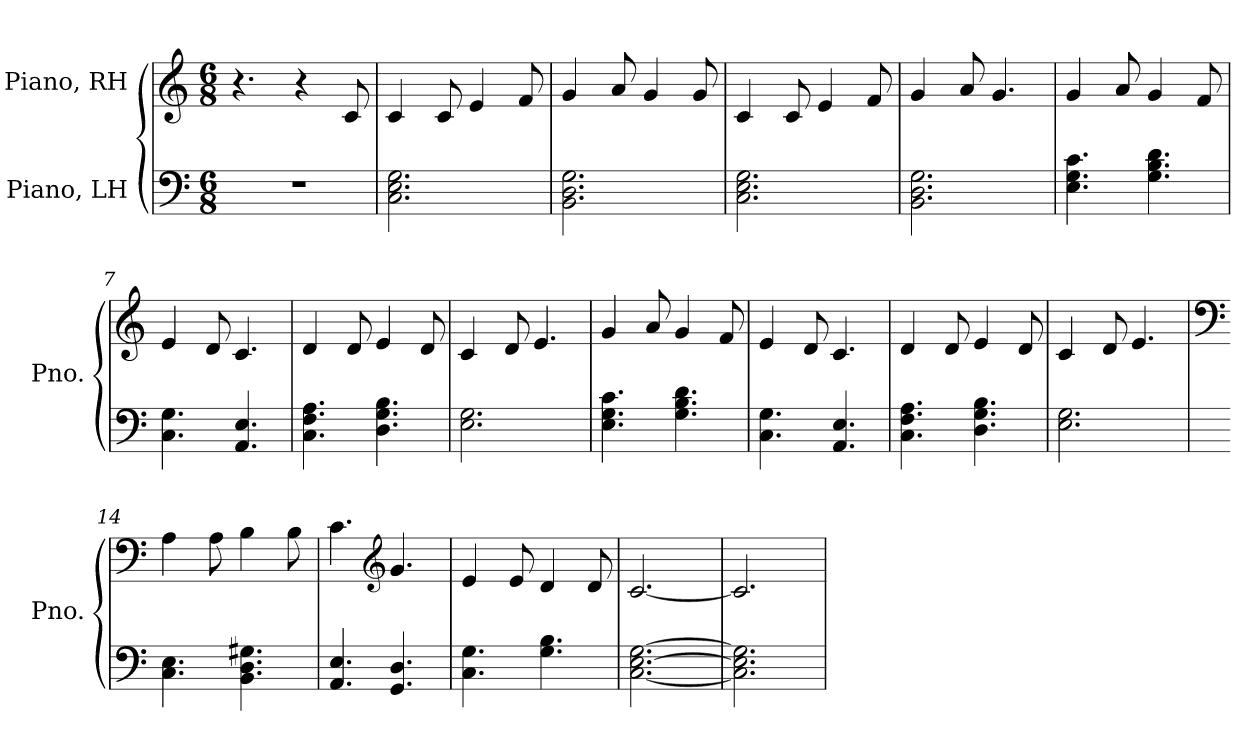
**kern	**kern
*part2	*part1
*staff2	*staff1
*I"Piano, LH	*I"Piano, RH
*I'Pno.	*I'Pno.
*clefF4	*clefG2
*k[]	*k[]
*M6/8	*M6/8
*MM120	*MM120
=1	=1
2.r	4.r
.	4r
.	8c/
=2	=2
2.C\ 2.E\ 2.G\	4c/
.	8c/
.	4e/
.	8f/
=3	=3
2.BB\ 2.D\ 2.G\	4g/
.	8a/
.	4g/
.	8g/
=4	=4
2.C\ 2.E\ 2.G\	4c/
.	8c/
.	4e/
.	8f/
=5	=5
2.BB\ 2.D\ 2.G\	4g/
.	8a/
.	4.g/
=6	=6
4.E\ 4.G\ 4.c\	4g/
.	8a/
4.G\ 4.B\ 4.d\	4g/
.	8f/
=7	=7
4.C\ 4.G\	4e/
.	8d/
4.AA/ 4.E/	4.c/
!!LO:LB:g=z
=8	=8
4.C\ 4.F\ 4.A\	4d/
.	8d/
4.D\ 4.G\ 4.B\	4e/
.	8d/
=9	=9
2.E\ 2.G\	4c/
.	8d/
.	4.e/
=10	=10
4.E\ 4.G\ 4.c\	4g/
.	8a/
4.G\ 4.B\ 4.d\	4g/
.	8f/
=11	=11
4.C\ 4.G\	4e/
.	8d/
4.AA/ 4.E/	4.c/
=12	=12
4.C\ 4.F\ 4.A\	4d/
.	8d/
4.D\ 4.G\ 4.B\	4e/
.	8d/
=13	=13
2.E\ 2.G\	4c/
.	8d/
.	4.e/
=14	=14
*	*clefF4
4.C\ 4.E\	4A\
.	8A\
4.BB\ 4.D\ 4.G#X\	4B\
.	8B\
!!LO:LB:g=z
=15	=15
4.AA/ 4.E/	4.c\
*	*clefG2
4.GG/ 4.D/	4.g/
=16	=16
4.C\ 4.G\	4e/
.	8e/
4.G\ 4.B\	4d/
.	8d/
=17	=17
[2.C\ [2.E\ [2.G\	[2.c/
=18	=18
2.C\] 2.E\] 2.G\]	2.c/]
=	=
*-	*-
